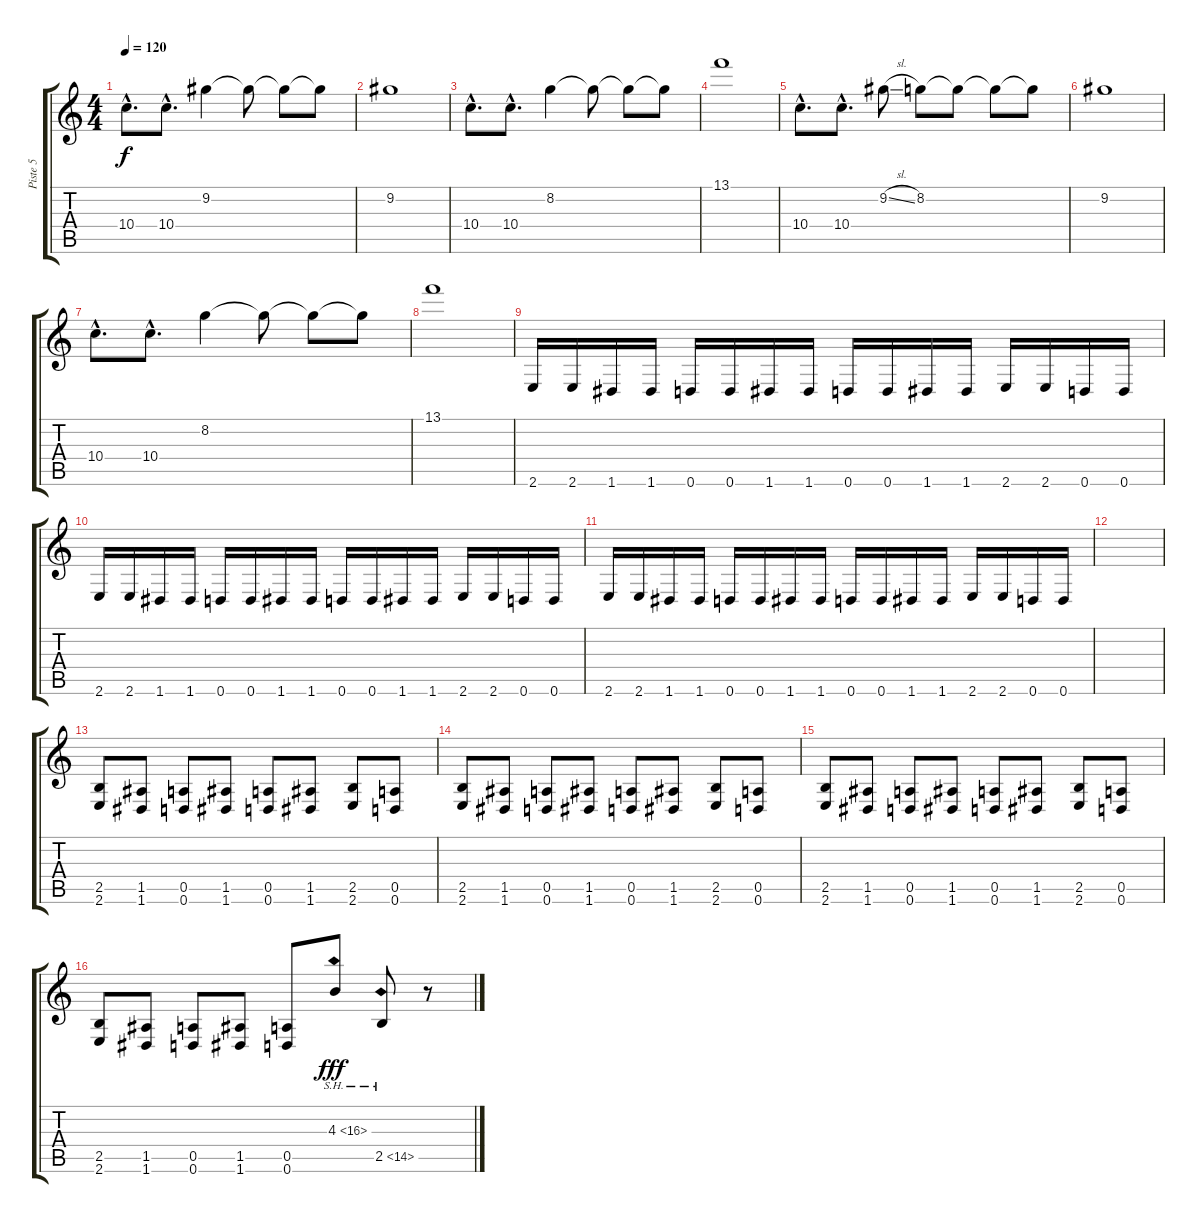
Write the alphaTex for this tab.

\track ("Piste 5" "Piste 5") {instrument distortionguitar}
\staff {score tabs}
\tuning (E4 B3 G3 D3 A2 D2) {hide}
\ts (4 4)
\tempo 120
\clef g2
\ks c
10.4{hac}.8{d dy f instrument acousticguitarnylon} 10.4{hac}.8{d} 9.2.4 9.2{t}.8 9.2{t}.8 9.2{t}.8 |
9.2.1 |
10.4{hac}.8{d} 10.4{hac}.8{d} 8.2.4 8.2{t}.8 8.2{t}.8 8.2{t}.8 |
13.1.1 |
10.4{hac}.8{d instrument acousticguitarnylon} 10.4{hac}.8{d} 9.2{sl}.8 8.2.8 8.2{t}.8 8.2{t}.8 8.2{t}.8 |
9.2.1 |
10.4{hac}.8{d} 10.4{hac}.8{d} 8.2.4 8.2{t}.8 8.2{t}.8 8.2{t}.8 |
13.1.1 |
2.6.16{instrument distortionguitar} 2.6.16 1.6.16 1.6.16 0.6.16 0.6.16 1.6.16 1.6.16 0.6.16 0.6.16 1.6.16 1.6.16 2.6.16 2.6.16 0.6.16 0.6.16 |
2.6.16{instrument distortionguitar} 2.6.16 1.6.16 1.6.16 0.6.16 0.6.16 1.6.16 1.6.16 0.6.16 0.6.16 1.6.16 1.6.16 2.6.16 2.6.16 0.6.16 0.6.16 |
2.6.16{instrument distortionguitar} 2.6.16 1.6.16 1.6.16 0.6.16 0.6.16 1.6.16 1.6.16 0.6.16 0.6.16 1.6.16 1.6.16 2.6.16 2.6.16 0.6.16 0.6.16 |
|
(2.5 2.6).8 (1.5 1.6).8 (0.5 0.6).8 (1.5 1.6).8 (0.5 0.6).8 (1.5 1.6).8 (2.5 2.6).8 (0.5 0.6).8 |
(2.5 2.6).8 (1.5 1.6).8 (0.5 0.6).8 (1.5 1.6).8 (0.5 0.6).8 (1.5 1.6).8 (2.5 2.6).8 (0.5 0.6).8 |
(2.5 2.6).8 (1.5 1.6).8 (0.5 0.6).8 (1.5 1.6).8 (0.5 0.6).8 (1.5 1.6).8 (2.5 2.6).8 (0.5 0.6).8 |
(2.5 2.6).8 (1.5 1.6).8 (0.5 0.6).8 (1.5 1.6).8 (0.5 0.6).8 4.3{sh 12}.8{dy fff} 2.5{sh 12}.8 r.8
